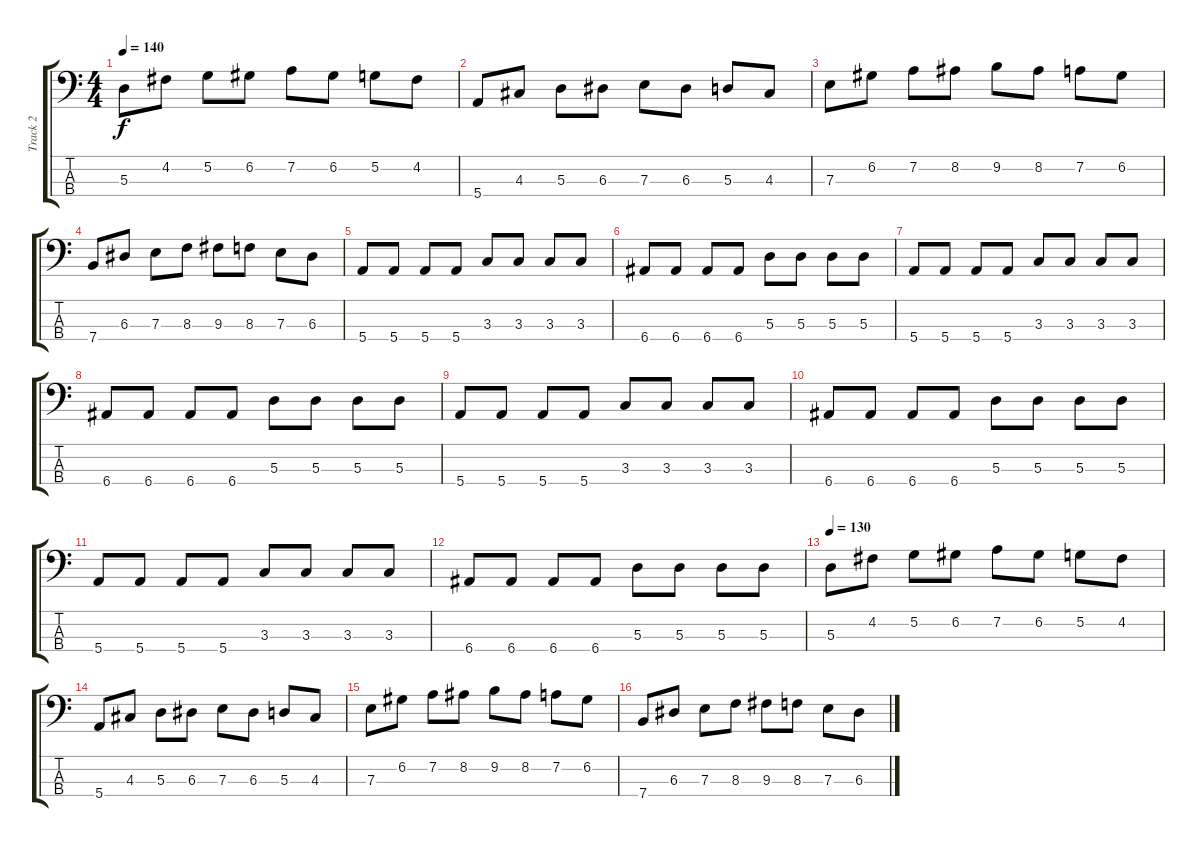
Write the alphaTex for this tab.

\track ("Track 2" "Track 2") {instrument electricbassfinger}
\staff {score tabs}
\tuning (G2 D2 A1 E1) {hide}
\ts (4 4)
\tempo 140
\clef f4
\ks c
5.3.8{dy f} 4.2.8 5.2.8 6.2.8 7.2.8 6.2.8 5.2.8 4.2.8 |
5.4.8 4.3.8 5.3.8 6.3.8 7.3.8 6.3.8 5.3.8 4.3.8 |
7.3.8 6.2.8 7.2.8 8.2.8 9.2.8 8.2.8 7.2.8 6.2.8 |
7.4.8 6.3.8 7.3.8 8.3.8 9.3.8 8.3.8 7.3.8 6.3.8 |
5.4.8 5.4.8 5.4.8 5.4.8 3.3.8 3.3.8 3.3.8 3.3.8 |
6.4.8 6.4.8 6.4.8 6.4.8 5.3.8 5.3.8 5.3.8 5.3.8 |
5.4.8 5.4.8 5.4.8 5.4.8 3.3.8 3.3.8 3.3.8 3.3.8 |
6.4.8 6.4.8 6.4.8 6.4.8 5.3.8 5.3.8 5.3.8 5.3.8 |
5.4.8 5.4.8 5.4.8 5.4.8 3.3.8 3.3.8 3.3.8 3.3.8 |
6.4.8 6.4.8 6.4.8 6.4.8 5.3.8 5.3.8 5.3.8 5.3.8 |
5.4.8 5.4.8 5.4.8 5.4.8 3.3.8 3.3.8 3.3.8 3.3.8 |
6.4.8 6.4.8 6.4.8 6.4.8 5.3.8 5.3.8 5.3.8 5.3.8 |
\tempo 130
5.3.8 4.2.8 5.2.8 6.2.8 7.2.8 6.2.8 5.2.8 4.2.8 |
5.4.8 4.3.8 5.3.8 6.3.8 7.3.8 6.3.8 5.3.8 4.3.8 |
7.3.8 6.2.8 7.2.8 8.2.8 9.2.8 8.2.8 7.2.8 6.2.8 |
7.4.8 6.3.8 7.3.8 8.3.8 9.3.8 8.3.8 7.3.8 6.3.8
